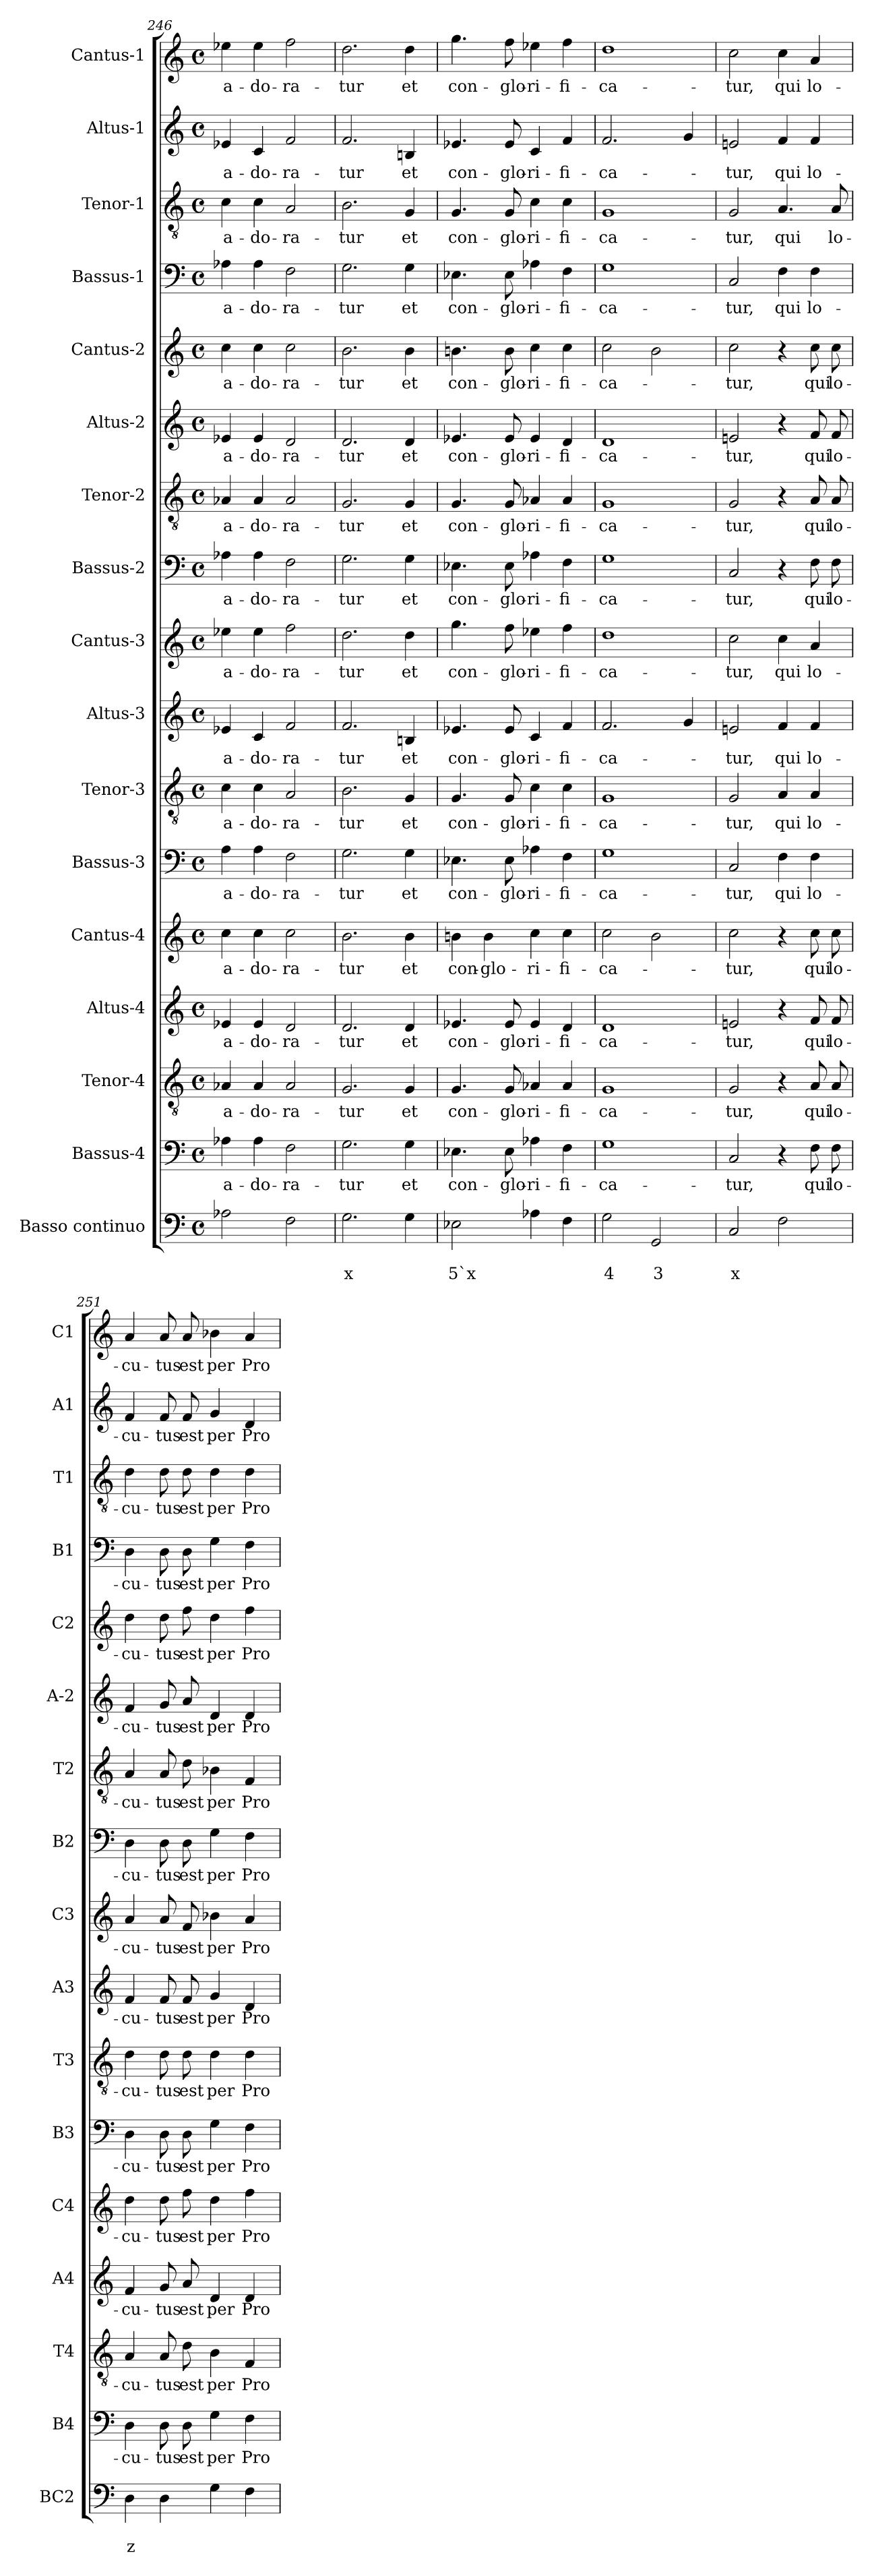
**kern	**text	**text	**kern	**text	**kern	**text	**kern	**text	**kern	**text	**kern	**text	**kern	**text	**kern	**text	**kern	**text	**kern	**text	**kern	**text	**kern	**text	**kern	**text	**kern	**text	**kern	**text	**kern	**text	**kern	**text
*part17	*part17	*part17	*part16	*part16	*part15	*part15	*part14	*part14	*part13	*part13	*part12	*part12	*part11	*part11	*part10	*part10	*part9	*part9	*part8	*part8	*part7	*part7	*part6	*part6	*part5	*part5	*part4	*part4	*part3	*part3	*part2	*part2	*part1	*part1
*staff17	*staff17	*staff17	*staff16	*staff16	*staff15	*staff15	*staff14	*staff14	*staff13	*staff13	*staff12	*staff12	*staff11	*staff11	*staff10	*staff10	*staff9	*staff9	*staff8	*staff8	*staff7	*staff7	*staff6	*staff6	*staff5	*staff5	*staff4	*staff4	*staff3	*staff3	*staff2	*staff2	*staff1	*staff1
*I"Basso continuo	*	*	*I"Bassus-4	*	*I"Tenor-4	*	*I"Altus-4	*	*I"Cantus-4	*	*I"Bassus-3	*	*I"Tenor-3	*	*I"Altus-3	*	*I"Cantus-3	*	*I"Bassus-2	*	*I"Tenor-2	*	*I"Altus-2	*	*I"Cantus-2	*	*I"Bassus-1	*	*I"Tenor-1	*	*I"Altus-1	*	*I"Cantus-1	*
*I'BC2	*	*	*I'B4	*	*I'T4	*	*I'A4	*	*I'C4	*	*I'B3	*	*I'T3	*	*I'A3	*	*I'C3	*	*I'B2	*	*I'T2	*	*I'A-2	*	*I'C2	*	*I'B1	*	*I'T1	*	*I'A1	*	*I'C1	*
*clefF4	*	*	*clefF4	*	*clefGv2	*	*clefG2	*	*clefG2	*	*clefF4	*	*clefGv2	*	*clefG2	*	*clefG2	*	*clefF4	*	*clefGv2	*	*clefG2	*	*clefG2	*	*clefF4	*	*clefGv2	*	*clefG2	*	*clefG2	*
*k[]	*	*	*k[]	*	*k[]	*	*k[]	*	*k[]	*	*k[]	*	*k[]	*	*k[]	*	*k[]	*	*k[]	*	*k[]	*	*k[]	*	*k[]	*	*k[]	*	*k[]	*	*k[]	*	*k[]	*
*C:	*	*	*C:	*	*C:	*	*C:	*	*C:	*	*C:	*	*C:	*	*C:	*	*C:	*	*C:	*	*C:	*	*C:	*	*C:	*	*C:	*	*C:	*	*C:	*	*C:	*
*M4/4	*	*	*M4/4	*	*M4/4	*	*M4/4	*	*M4/4	*	*M4/4	*	*M4/4	*	*M4/4	*	*M4/4	*	*M4/4	*	*M4/4	*	*M4/4	*	*M4/4	*	*M4/4	*	*M4/4	*	*M4/4	*	*M4/4	*
*met(c)	*	*	*met(c)	*	*met(c)	*	*met(c)	*	*met(c)	*	*met(c)	*	*met(c)	*	*met(c)	*	*met(c)	*	*met(c)	*	*met(c)	*	*met(c)	*	*met(c)	*	*met(c)	*	*met(c)	*	*met(c)	*	*met(c)	*
=246	=246	=246	=246	=246	=246	=246	=246	=246	=246	=246	=246	=246	=246	=246	=246	=246	=246	=246	=246	=246	=246	=246	=246	=246	=246	=246	=246	=246	=246	=246	=246	=246	=246	=246
!	!	!	!	!LO:LY:b	!	!LO:LY:b	!	!LO:LY:b	!	!LO:LY:b	!	!LO:LY:b	!	!LO:LY:b	!	!LO:LY:b	!	!LO:LY:b	!	!LO:LY:b	!	!LO:LY:b	!	!LO:LY:b	!	!LO:LY:b	!	!LO:LY:b	!	!LO:LY:b	!	!LO:LY:b	!	!LO:LY:b
2A-X\	.	.	4A-X\	a-	4A-X/	a-	4e-X/	a-	4cc\	a-	4A\	a-	4c\	a-	4e-X/	a-	4ee-X\	a-	4A-X\	a-	4A-X/	a-	4e-X/	a-	4cc\	a-	4A-X\	a-	4c\	a-	4e-X/	a-	4ee-X\	a-
!	!	!	!	!LO:LY:b	!	!LO:LY:b	!	!LO:LY:b	!	!LO:LY:b	!	!LO:LY:b	!	!LO:LY:b	!	!LO:LY:b	!	!LO:LY:b	!	!LO:LY:b	!	!LO:LY:b	!	!LO:LY:b	!	!LO:LY:b	!	!LO:LY:b	!	!LO:LY:b	!	!LO:LY:b	!	!LO:LY:b
.	.	.	4A-\	-do-	4A-/	-do-	4e-/	-do-	4cc\	-do-	4A\	-do-	4c\	-do-	4c/	-do-	4ee-\	-do-	4A-\	-do-	4A-/	-do-	4e-/	-do-	4cc\	-do-	4A-\	-do-	4c\	-do-	4c/	-do-	4ee-\	-do-
!	!	!	!	!LO:LY:b	!	!LO:LY:b	!	!LO:LY:b	!	!LO:LY:b	!	!LO:LY:b	!	!LO:LY:b	!	!LO:LY:b	!	!LO:LY:b	!	!LO:LY:b	!	!LO:LY:b	!	!LO:LY:b	!	!LO:LY:b	!	!LO:LY:b	!	!LO:LY:b	!	!LO:LY:b	!	!LO:LY:b
2F\	.	.	2F\	-ra-	2A-/	-ra-	2d/	-ra-	2cc\	-ra-	2F\	-ra-	2A/	-ra-	2f/	-ra-	2ff\	-ra-	2F\	-ra-	2A-/	-ra-	2d/	-ra-	2cc\	-ra-	2F\	-ra-	2A/	-ra-	2f/	-ra-	2ff\	-ra-
=247	=247	=247	=247	=247	=247	=247	=247	=247	=247	=247	=247	=247	=247	=247	=247	=247	=247	=247	=247	=247	=247	=247	=247	=247	=247	=247	=247	=247	=247	=247	=247	=247	=247	=247
!	!	!LO:LY:b	!	!LO:LY:b	!	!LO:LY:b	!	!LO:LY:b	!	!LO:LY:b	!	!LO:LY:b	!	!LO:LY:b	!	!LO:LY:b	!	!LO:LY:b	!	!LO:LY:b	!	!LO:LY:b	!	!LO:LY:b	!	!LO:LY:b	!	!LO:LY:b	!	!LO:LY:b	!	!LO:LY:b	!	!LO:LY:b
2.G\	.	x	2.G\	-tur	2.G/	-tur	2.d/	-tur	2.b\	-tur	2.G\	-tur	2.B\	-tur	2.f/	-tur	2.dd\	-tur	2.G\	-tur	2.G/	-tur	2.d/	-tur	2.b\	-tur	2.G\	-tur	2.B\	-tur	2.f/	-tur	2.dd\	-tur
!	!	!	!	!LO:LY:b	!	!LO:LY:b	!	!LO:LY:b	!	!LO:LY:b	!	!LO:LY:b	!	!LO:LY:b	!	!LO:LY:b	!	!LO:LY:b	!	!LO:LY:b	!	!LO:LY:b	!	!LO:LY:b	!	!LO:LY:b	!	!LO:LY:b	!	!LO:LY:b	!	!LO:LY:b	!	!LO:LY:b
4G\	.	.	4G\	et	4G/	et	4d/	et	4b\	et	4G\	et	4G/	et	4Bni/	et	4dd\	et	4G\	et	4G/	et	4d/	et	4b\	et	4G\	et	4G/	et	4Bni/	et	4dd\	et
!!LO:PB:g=z
=248	=248	=248	=248	=248	=248	=248	=248	=248	=248	=248	=248	=248	=248	=248	=248	=248	=248	=248	=248	=248	=248	=248	=248	=248	=248	=248	=248	=248	=248	=248	=248	=248	=248	=248
!	!	!LO:LY:b	!	!LO:LY:b	!	!LO:LY:b	!	!LO:LY:b	!	!LO:LY:b	!	!LO:LY:b	!	!LO:LY:b	!	!LO:LY:b	!	!LO:LY:b	!	!LO:LY:b	!	!LO:LY:b	!	!LO:LY:b	!	!LO:LY:b	!	!LO:LY:b	!	!LO:LY:b	!	!LO:LY:b	!	!LO:LY:b
2E-X\	.	5`x	4.E-X\	con-	4.G/	con-	4.e-X/	con-	4bni\	con-	4.E-X\	con-	4.G/	con-	4.e-X/	con-	4.gg\	con-	4.E-X\	con-	4.G/	con-	4.e-X/	con-	4.bni\	con-	4.E-X\	con-	4.G/	con-	4.e-X/	con-	4.gg\	con-
!	!	!	!	!	!	!	!	!	!	!LO:LY:b	!	!	!	!	!	!	!	!	!	!	!	!	!	!	!	!	!	!	!	!	!	!	!	!
.	.	.	.	.	.	.	.	.	4b\	-glo-	.	.	.	.	.	.	.	.	.	.	.	.	.	.	.	.	.	.	.	.	.	.	.	.
!	!	!	!	!LO:LY:b	!	!LO:LY:b	!	!LO:LY:b	!	!	!	!LO:LY:b	!	!LO:LY:b	!	!LO:LY:b	!	!LO:LY:b	!	!LO:LY:b	!	!LO:LY:b	!	!LO:LY:b	!	!LO:LY:b	!	!LO:LY:b	!	!LO:LY:b	!	!LO:LY:b	!	!LO:LY:b
.	.	.	8E-\	-glo-	8G/	-glo-	8e-/	-glo-	.	.	8E-\	-glo-	8G/	-glo-	8e-/	-glo-	8ff\	-glo-	8E-\	-glo-	8G/	-glo-	8e-/	-glo-	8b\	-glo-	8E-\	-glo-	8G/	-glo-	8e-/	-glo-	8ff\	-glo-
!	!	!	!	!LO:LY:b	!	!LO:LY:b	!	!LO:LY:b	!	!LO:LY:b	!	!LO:LY:b	!	!LO:LY:b	!	!LO:LY:b	!	!LO:LY:b	!	!LO:LY:b	!	!LO:LY:b	!	!LO:LY:b	!	!LO:LY:b	!	!LO:LY:b	!	!LO:LY:b	!	!LO:LY:b	!	!LO:LY:b
4A-X\	.	.	4A-X\	-ri-	4A-X/	-ri-	4e-/	-ri-	4cc\	-ri-	4A-X\	-ri-	4c\	-ri-	4c/	-ri-	4ee-X\	-ri-	4A-X\	-ri-	4A-X/	-ri-	4e-/	-ri-	4cc\	-ri-	4A-X\	-ri-	4c\	-ri-	4c/	-ri-	4ee-X\	-ri-
!	!	!	!	!LO:LY:b	!	!LO:LY:b	!	!LO:LY:b	!	!LO:LY:b	!	!LO:LY:b	!	!LO:LY:b	!	!LO:LY:b	!	!LO:LY:b	!	!LO:LY:b	!	!LO:LY:b	!	!LO:LY:b	!	!LO:LY:b	!	!LO:LY:b	!	!LO:LY:b	!	!LO:LY:b	!	!LO:LY:b
4F\	.	.	4F\	-fi-	4A-/	-fi-	4d/	-fi-	4cc\	-fi-	4F\	-fi-	4c\	-fi-	4f/	-fi-	4ff\	-fi-	4F\	-fi-	4A-/	-fi-	4d/	-fi-	4cc\	-fi-	4F\	-fi-	4c\	-fi-	4f/	-fi-	4ff\	-fi-
=249	=249	=249	=249	=249	=249	=249	=249	=249	=249	=249	=249	=249	=249	=249	=249	=249	=249	=249	=249	=249	=249	=249	=249	=249	=249	=249	=249	=249	=249	=249	=249	=249	=249	=249
!	!	!LO:LY:b	!	!LO:LY:b	!	!LO:LY:b	!	!LO:LY:b	!	!LO:LY:b	!	!LO:LY:b	!	!LO:LY:b	!	!LO:LY:b	!	!LO:LY:b	!	!LO:LY:b	!	!LO:LY:b	!	!LO:LY:b	!	!LO:LY:b	!	!LO:LY:b	!	!LO:LY:b	!	!LO:LY:b	!	!LO:LY:b
2G\	.	4	1G	-ca-	1G	-ca-	1d	-ca-	2cc\	-ca-	1G	-ca-	1G	-ca-	2.f/	-ca-	1dd	-ca-	1G	-ca-	1G	-ca-	1d	-ca-	2cc\	-ca-	1G	-ca-	1G	-ca-	2.f/	-ca-	1dd	-ca-
!	!	!LO:LY:b	!	!	!	!	!	!	!	!	!	!	!	!	!	!	!	!	!	!	!	!	!	!	!	!	!	!	!	!	!	!	!	!
2GG/	.	3	.	.	.	.	.	.	2b\	.	.	.	.	.	.	.	.	.	.	.	.	.	.	.	2b\	.	.	.	.	.	.	.	.	.
.	.	.	.	.	.	.	.	.	.	.	.	.	.	.	4g/	.	.	.	.	.	.	.	.	.	.	.	.	.	.	.	4g/	.	.	.
=250	=250	=250	=250	=250	=250	=250	=250	=250	=250	=250	=250	=250	=250	=250	=250	=250	=250	=250	=250	=250	=250	=250	=250	=250	=250	=250	=250	=250	=250	=250	=250	=250	=250	=250
!	!	!LO:LY:b	!	!LO:LY:b	!	!LO:LY:b	!	!LO:LY:b	!	!LO:LY:b	!	!LO:LY:b	!	!LO:LY:b	!	!LO:LY:b	!	!LO:LY:b	!	!LO:LY:b	!	!LO:LY:b	!	!LO:LY:b	!	!LO:LY:b	!	!LO:LY:b	!	!LO:LY:b	!	!LO:LY:b	!	!LO:LY:b
2C/	.	x	2C/	-tur,	2G/	-tur,	2eni/	-tur,	2cc\	-tur,	2C/	-tur,	2G/	-tur,	2eni/	-tur,	2cc\	-tur,	2C/	-tur,	2G/	-tur,	2eni/	-tur,	2cc\	-tur,	2C/	-tur,	2G/	-tur,	2eni/	-tur,	2cc\	-tur,
!	!	!	!	!	!	!	!	!	!	!	!	!LO:LY:b	!	!LO:LY:b	!	!LO:LY:b	!	!LO:LY:b	!	!	!	!	!	!	!	!	!	!LO:LY:b	!	!LO:LY:b	!	!LO:LY:b	!	!LO:LY:b
2F\	.	.	4r	.	4r	.	4r	.	4r	.	4F\	qui	4A/	qui	4f/	qui	4cc\	qui	4r	.	4r	.	4r	.	4r	.	4F\	qui	4.A/	qui	4f/	qui	4cc\	qui
!	!	!	!	!LO:LY:b	!	!LO:LY:b	!	!LO:LY:b	!	!LO:LY:b	!	!LO:LY:b	!	!LO:LY:b	!	!LO:LY:b	!	!LO:LY:b	!	!LO:LY:b	!	!LO:LY:b	!	!LO:LY:b	!	!LO:LY:b	!	!LO:LY:b	!	!	!	!LO:LY:b	!	!LO:LY:b
.	.	.	8F\	qui	8A/	qui	8f/	qui	8cc\	qui	4F\	lo-	4A/	lo-	4f/	lo-	4a/	lo-	8F\	qui	8A/	qui	8f/	qui	8cc\	qui	4F\	lo-	.	.	4f/	lo-	4a/	lo-
!	!	!	!	!LO:LY:b	!	!LO:LY:b	!	!LO:LY:b	!	!LO:LY:b	!	!	!	!	!	!	!	!	!	!LO:LY:b	!	!LO:LY:b	!	!LO:LY:b	!	!LO:LY:b	!	!	!	!LO:LY:b	!	!	!	!
.	.	.	8F\	lo-	8A/	lo-	8f/	lo-	8cc\	lo-	.	.	.	.	.	.	.	.	8F\	lo-	8A/	lo-	8f/	lo-	8cc\	lo-	.	.	8A/	lo-	.	.	.	.
=251	=251	=251	=251	=251	=251	=251	=251	=251	=251	=251	=251	=251	=251	=251	=251	=251	=251	=251	=251	=251	=251	=251	=251	=251	=251	=251	=251	=251	=251	=251	=251	=251	=251	=251
!	!	!LO:LY:b	!	!LO:LY:b	!	!LO:LY:b	!	!LO:LY:b	!	!LO:LY:b	!	!LO:LY:b	!	!LO:LY:b	!	!LO:LY:b	!	!LO:LY:b	!	!LO:LY:b	!	!LO:LY:b	!	!LO:LY:b	!	!LO:LY:b	!	!LO:LY:b	!	!LO:LY:b	!	!LO:LY:b	!	!LO:LY:b
4D\	.	z	4D\	-cu-	4A/	-cu-	4f/	-cu-	4dd\	-cu-	4D\	-cu-	4d\	-cu-	4f/	-cu-	4a/	-cu-	4D\	-cu-	4A/	-cu-	4f/	-cu-	4dd\	-cu-	4D\	-cu-	4d\	-cu-	4f/	-cu-	4a/	-cu-
!	!	!	!	!LO:LY:b	!	!LO:LY:b	!	!LO:LY:b	!	!LO:LY:b	!	!LO:LY:b	!	!LO:LY:b	!	!LO:LY:b	!	!LO:LY:b	!	!LO:LY:b	!	!LO:LY:b	!	!LO:LY:b	!	!LO:LY:b	!	!LO:LY:b	!	!LO:LY:b	!	!LO:LY:b	!	!LO:LY:b
4D\	.	.	8D\	-tus	8A/	-tus	8g/	-tus	8dd\	-tus	8D\	-tus	8d\	-tus	8f/	-tus	8a/	-tus	8D\	-tus	8A/	-tus	8g/	-tus	8dd\	-tus	8D\	-tus	8d\	-tus	8f/	-tus	8a/	-tus
!	!	!	!	!LO:LY:b	!	!LO:LY:b	!	!LO:LY:b	!	!LO:LY:b	!	!LO:LY:b	!	!LO:LY:b	!	!LO:LY:b	!	!LO:LY:b	!	!LO:LY:b	!	!LO:LY:b	!	!LO:LY:b	!	!LO:LY:b	!	!LO:LY:b	!	!LO:LY:b	!	!LO:LY:b	!	!LO:LY:b
.	.	.	8D\	est	8d\	est	8a/	est	8ff\	est	8D\	est	8d\	est	8f/	est	8f/	est	8D\	est	8d\	est	8a/	est	8ff\	est	8D\	est	8d\	est	8f/	est	8a/	est
!	!	!	!	!LO:LY:b	!	!LO:LY:b	!	!LO:LY:b	!	!LO:LY:b	!	!LO:LY:b	!	!LO:LY:b	!	!LO:LY:b	!	!LO:LY:b	!	!LO:LY:b	!	!LO:LY:b	!	!LO:LY:b	!	!LO:LY:b	!	!LO:LY:b	!	!LO:LY:b	!	!LO:LY:b	!	!LO:LY:b
4G\	.	.	4G\	per	4B\	per	4d/	per	4dd\	per	4G\	per	4d\	per	4g/	per	4b-X\	per	4G\	per	4B-X\	per	4d/	per	4dd\	per	4G\	per	4d\	per	4g/	per	4b-X\	per
!	!	!	!	!LO:LY:b	!	!LO:LY:b	!	!LO:LY:b	!	!LO:LY:b	!	!LO:LY:b	!	!LO:LY:b	!	!LO:LY:b	!	!LO:LY:b	!	!LO:LY:b	!	!LO:LY:b	!	!LO:LY:b	!	!LO:LY:b	!	!LO:LY:b	!	!LO:LY:b	!	!LO:LY:b	!	!LO:LY:b
4F\	.	.	4F\	Pro-	4F/	Pro-	4d/	Pro-	4ff\	Pro-	4F\	Pro-	4d\	Pro-	4d/	Pro-	4a/	Pro-	4F\	Pro-	4F/	Pro-	4d/	Pro-	4ff\	Pro-	4F\	Pro-	4d\	Pro-	4d/	Pro-	4a/	Pro-
=	=	=	=	=	=	=	=	=	=	=	=	=	=	=	=	=	=	=	=	=	=	=	=	=	=	=	=	=	=	=	=	=	=	=
*-	*-	*-	*-	*-	*-	*-	*-	*-	*-	*-	*-	*-	*-	*-	*-	*-	*-	*-	*-	*-	*-	*-	*-	*-	*-	*-	*-	*-	*-	*-	*-	*-	*-	*-
